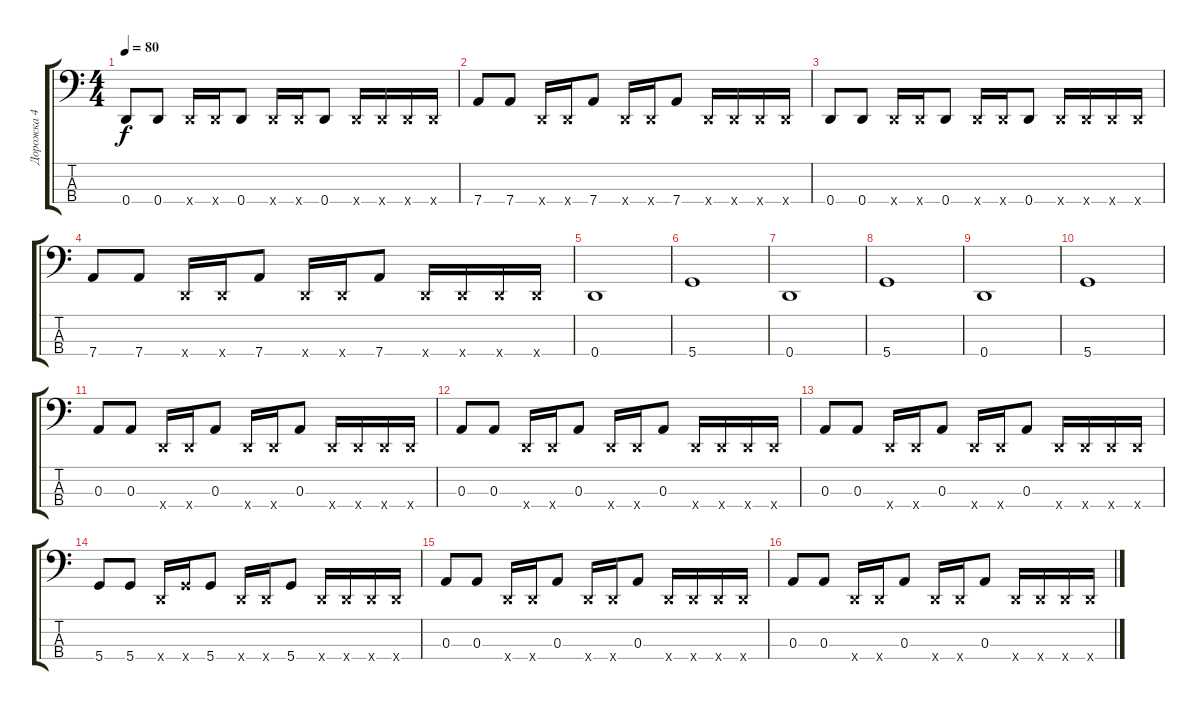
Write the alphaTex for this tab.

\track ("Дорожка 4" "Дорожка 4") {instrument electricbasspick}
\staff {score tabs}
\tuning (G2 D2 A1 D1) {hide}
\ts (4 4)
\tempo 80
\clef f4
\ks c
0.4.8{dy f} 0.4.8 0.4{x}.16 0.4{x}.16 0.4.8 0.4{x}.16 0.4{x}.16 0.4.8 0.4{x}.16 0.4{x}.16 0.4{x}.16 0.4{x}.16 |
7.4.8 7.4.8 0.4{x}.16 0.4{x}.16 7.4.8 0.4{x}.16 0.4{x}.16 7.4.8 0.4{x}.16 0.4{x}.16 0.4{x}.16 0.4{x}.16 |
0.4.8 0.4.8 0.4{x}.16 0.4{x}.16 0.4.8 0.4{x}.16 0.4{x}.16 0.4.8 0.4{x}.16 0.4{x}.16 0.4{x}.16 0.4{x}.16 |
7.4.8 7.4.8 0.4{x}.16 0.4{x}.16 7.4.8 0.4{x}.16 0.4{x}.16 7.4.8 0.4{x}.16 0.4{x}.16 0.4{x}.16 0.4{x}.16 |
0.4.1 |
5.4.1 |
0.4.1 |
5.4.1 |
0.4.1 |
5.4.1 |
0.3.8 0.3.8 0.4{x}.16 0.4{x}.16 0.3.8 0.4{x}.16 0.4{x}.16 0.3.8 0.4{x}.16 0.4{x}.16 0.4{x}.16 0.4{x}.16 |
0.3.8 0.3.8 0.4{x}.16 0.4{x}.16 0.3.8 0.4{x}.16 0.4{x}.16 0.3.8 0.4{x}.16 0.4{x}.16 0.4{x}.16 0.4{x}.16 |
0.3.8 0.3.8 0.4{x}.16 0.4{x}.16 0.3.8 0.4{x}.16 0.4{x}.16 0.3.8 0.4{x}.16 0.4{x}.16 0.4{x}.16 0.4{x}.16 |
5.4.8 5.4.8 0.4{x}.16 5.4{x}.16 5.4.8 0.4{x}.16 0.4{x}.16 5.4.8 0.4{x}.16 0.4{x}.16 0.4{x}.16 0.4{x}.16 |
0.3.8 0.3.8 0.4{x}.16 0.4{x}.16 0.3.8 0.4{x}.16 0.4{x}.16 0.3.8 0.4{x}.16 0.4{x}.16 0.4{x}.16 0.4{x}.16 |
0.3.8 0.3.8 0.4{x}.16 0.4{x}.16 0.3.8 0.4{x}.16 0.4{x}.16 0.3.8 0.4{x}.16 0.4{x}.16 0.4{x}.16 0.4{x}.16
